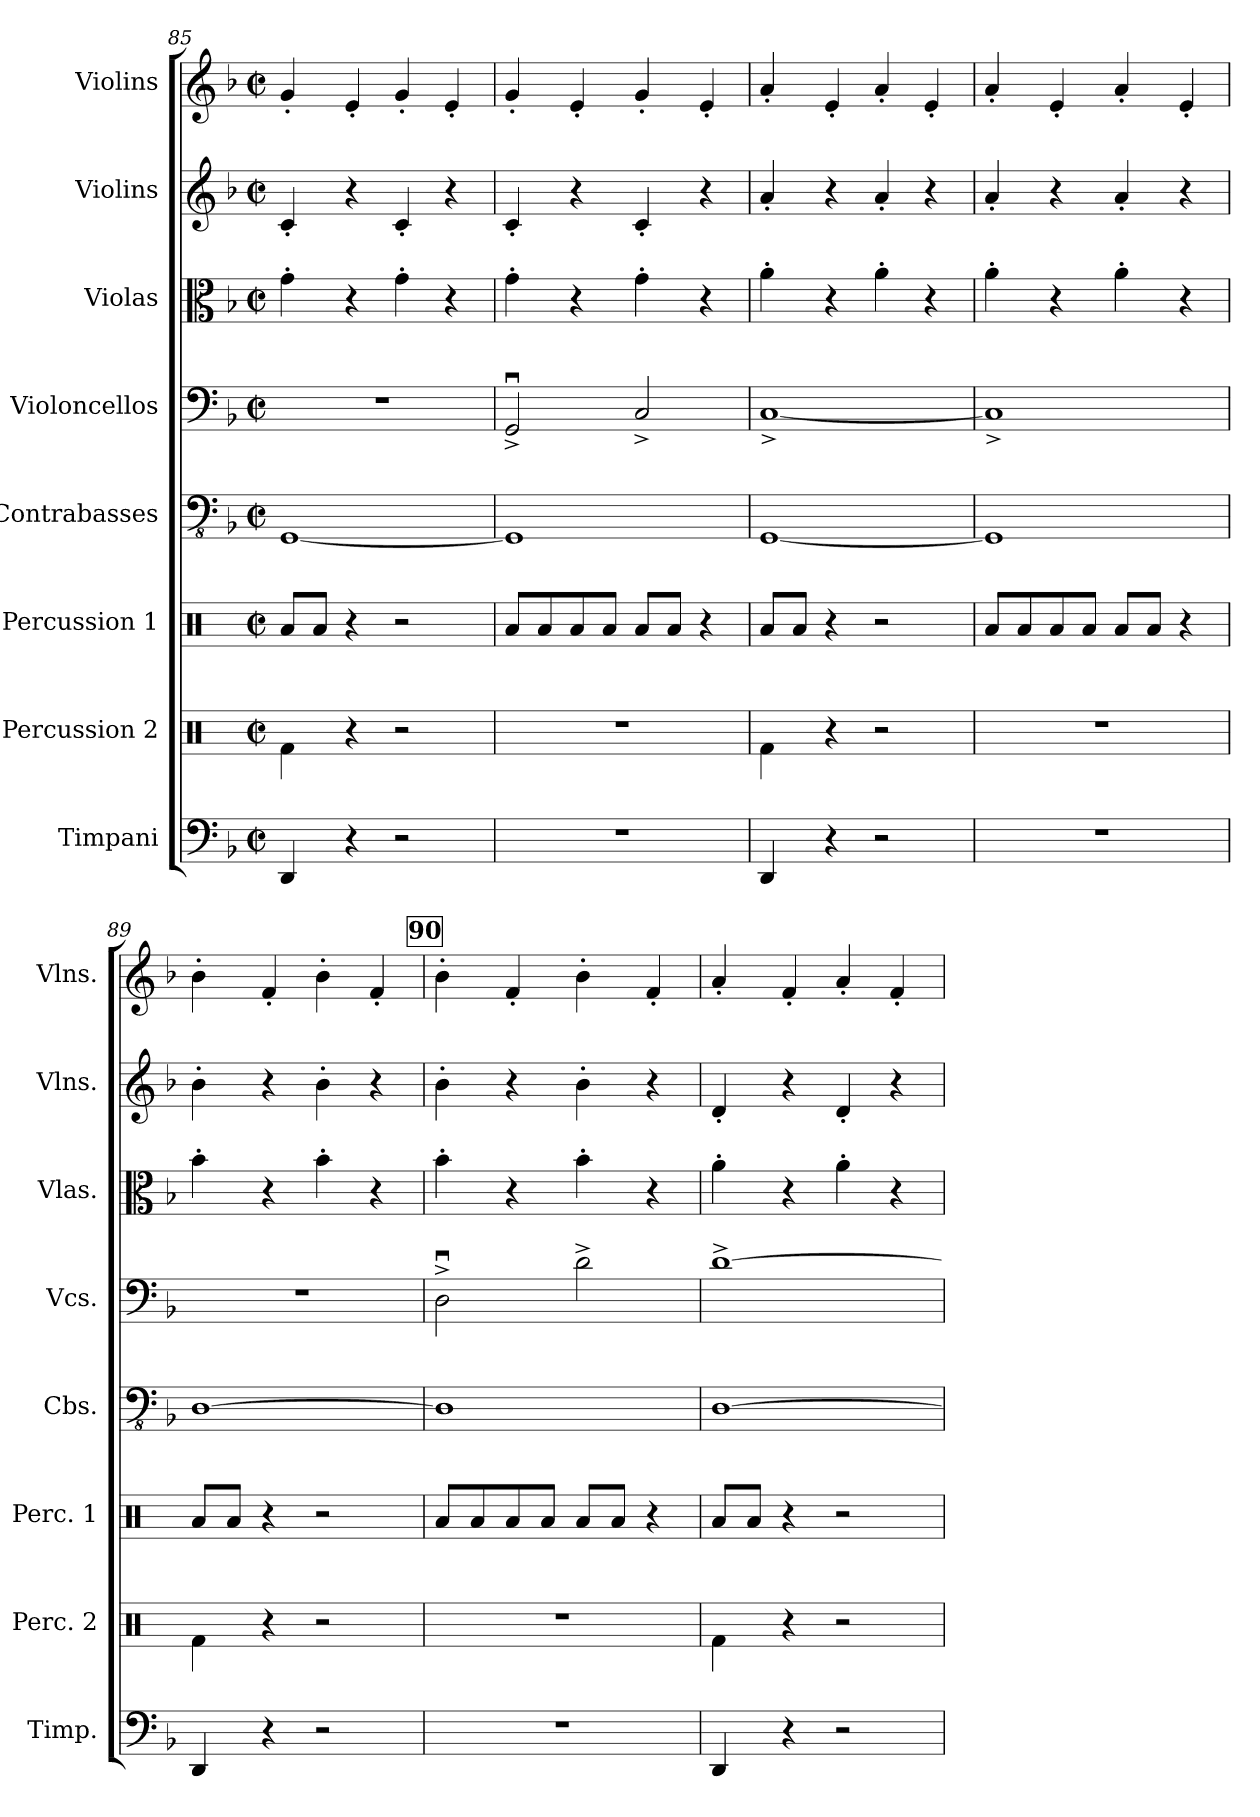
**kern	**kern	**kern	**kern	**kern	**kern	**kern	**kern
*part8	*part7	*part6	*part5	*part4	*part3	*part2	*part1
*staff8	*staff7	*staff6	*staff5	*staff4	*staff3	*staff2	*staff1
*I"Timpani	*I"Percussion 2	*I"Percussion 1	*I"Contrabasses	*I"Violoncellos	*I"Violas	*I"Violins	*I"Violins
*I'Timp.	*I'Perc. 2	*I'Perc. 1	*I'Cbs.	*I'Vcs.	*I'Vlas.	*I'Vlns.	*I'Vlns.
*clefF4	*clefX	*clefX	*clefFv4	*clefF4	*clefC3	*clefG2	*clefG2
*k[b-]	*k[]	*k[]	*k[b-]	*k[b-]	*k[b-]	*k[b-]	*k[b-]
*M2/2	*M2/2	*M2/2	*M2/2	*M2/2	*M2/2	*M2/2	*M2/2
*met(c|)	*met(c|)	*met(c|)	*met(c|)	*met(c|)	*met(c|)	*met(c|)	*met(c|)
=85	=85	=85	=85	=85	=85	=85	=85
4DD/	4Rf\	8Ra/L	[1GGG	1r	4g'\	4c'/	4g'/
.	.	8Ra/J	.	.	.	.	.
4r	4r	4r	.	.	4r	4r	4e'/
2r	2r	2r	.	.	4g'\	4c'/	4g'/
.	.	.	.	.	4r	4r	4e'/
=86	=86	=86	=86	=86	=86	=86	=86
1r	1r	8Ra/L	1GGG]	2GGu^/	4g'\	4c'/	4g'/
.	.	8Ra/	.	.	.	.	.
.	.	8Ra/	.	.	4r	4r	4e'/
.	.	8Ra/J	.	.	.	.	.
.	.	8Ra/L	.	2C^/	4g'\	4c'/	4g'/
.	.	8Ra/J	.	.	.	.	.
.	.	4r	.	.	4r	4r	4e'/
=87	=87	=87	=87	=87	=87	=87	=87
4DD/	4Rf\	8Ra/L	[1GGG	[1C^	4a'\	4a'/	4a'/
.	.	8Ra/J	.	.	.	.	.
4r	4r	4r	.	.	4r	4r	4e'/
2r	2r	2r	.	.	4a'\	4a'/	4a'/
.	.	.	.	.	4r	4r	4e'/
!!LO:LB:g=z
=88	=88	=88	=88	=88	=88	=88	=88
1r	1r	8Ra/L	1GGG]	1C^]	4a'\	4a'/	4a'/
.	.	8Ra/	.	.	.	.	.
.	.	8Ra/	.	.	4r	4r	4e'/
.	.	8Ra/J	.	.	.	.	.
.	.	8Ra/L	.	.	4a'\	4a'/	4a'/
.	.	8Ra/J	.	.	.	.	.
.	.	4r	.	.	4r	4r	4e'/
=89	=89	=89	=89	=89	=89	=89	=89
4DD/	4Rf\	8Ra/L	[1DD	1r	4b-'\	4b-'\	4b-'\
.	.	8Ra/J	.	.	.	.	.
4r	4r	4r	.	.	4r	4r	4f'/
2r	2r	2r	.	.	4b-'\	4b-'\	4b-'\
.	.	.	.	.	4r	4r	4f'/
!!LO:REH:place=s1:a:B:fs=14:t=90
=90	=90	=90	=90	=90	=90	=90	=90
1r	1r	8Ra/L	1DD]	2Du^\	4b-'\	4b-'\	4b-'\
.	.	8Ra/	.	.	.	.	.
.	.	8Ra/	.	.	4r	4r	4f'/
.	.	8Ra/J	.	.	.	.	.
.	.	8Ra/L	.	2d^\	4b-'\	4b-'\	4b-'\
.	.	8Ra/J	.	.	.	.	.
.	.	4r	.	.	4r	4r	4f'/
=91	=91	=91	=91	=91	=91	=91	=91
4DD/	4Rf\	8Ra/L	[1DD	[1d^	4a'\	4d'/	4a'/
.	.	8Ra/J	.	.	.	.	.
4r	4r	4r	.	.	4r	4r	4f'/
2r	2r	2r	.	.	4a'\	4d'/	4a'/
.	.	.	.	.	4r	4r	4f'/
=	=	=	=	=	=	=	=
*-	*-	*-	*-	*-	*-	*-	*-
